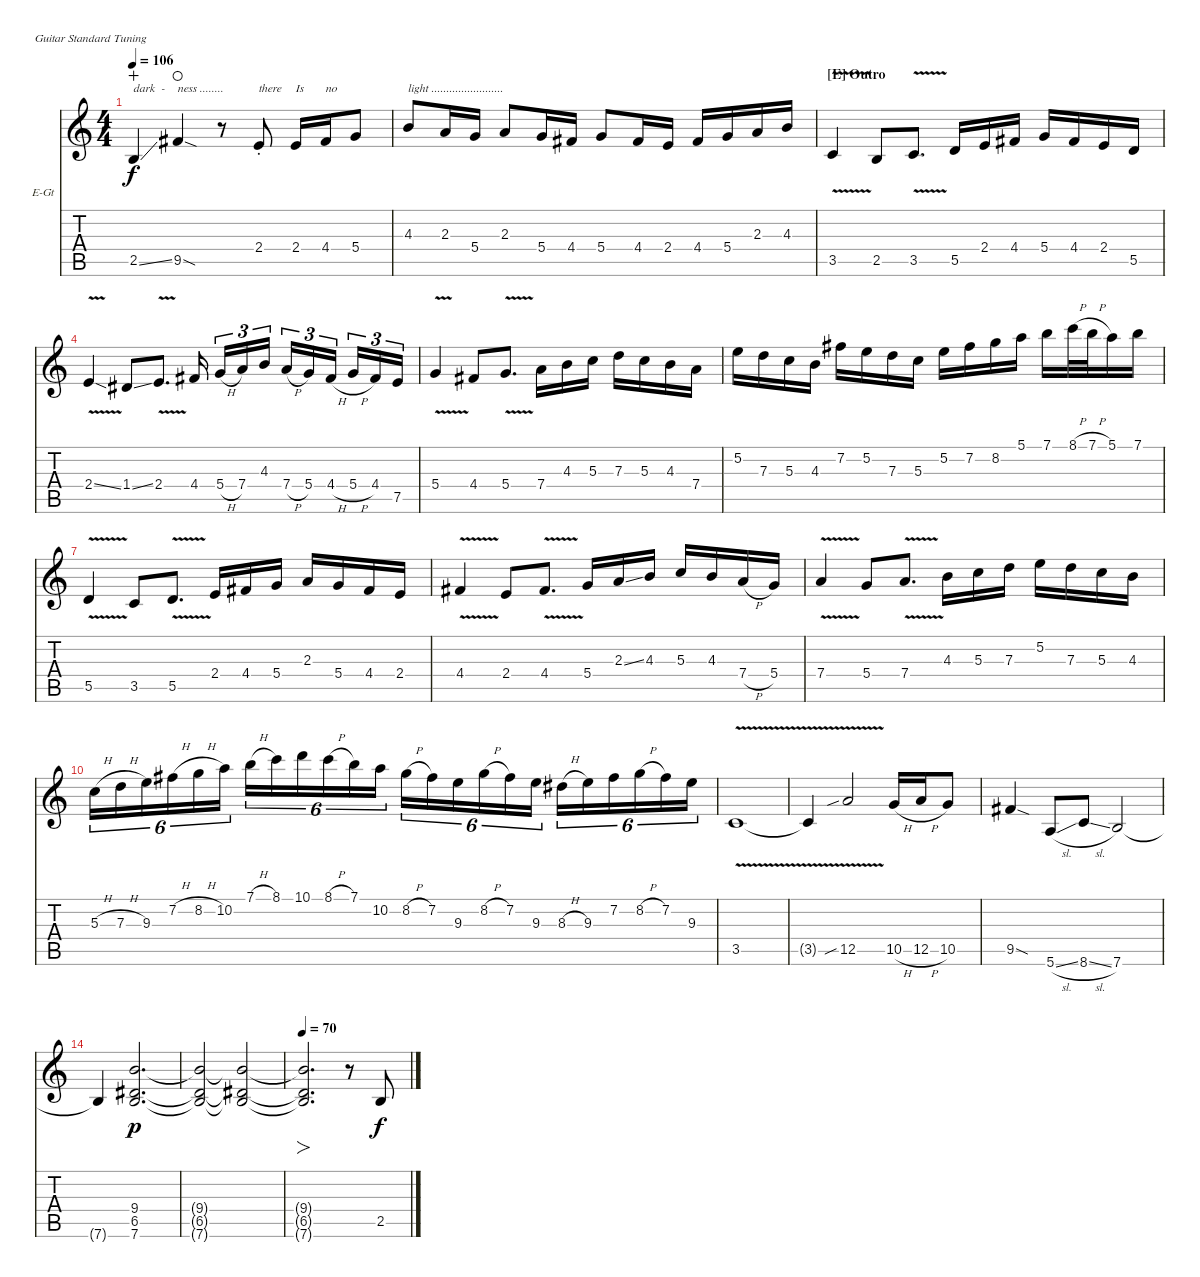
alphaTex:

\bracketExtendMode nobrackets
\firstSystemTrackNameOrientation horizontal
\otherSystemsTrackNameOrientation horizontal
\defaultBarNumberDisplay FirstOfSystem
\track ("Ulrich Roth" "E-Gt") {instrument distortionguitar}
\staff {score tabs}
\tuning (E4 B3 G3 D3 A2 E2)
\ts (4 4)
\tempo 106
\clef g2
\scale
0.495072
\ks c
2.5{ss}.4{txt "dark  -" dy f wahc} 9.5{sod}.4{txt "ness ........" waho} r.8 2.4{st}.8{txt "there"} 2.4.16{txt "Is"} 4.4.16{txt "no"} 5.4.8 |
\scale
0.505215 4.3.8{txt "light ........................"} 2.3.16 5.4.16 2.3.8 5.4.16 4.4.16 5.4.8 4.4.16 2.4.16 4.4.16 5.4.16 2.3.16 4.3.16 |
\section ("E" "Outro")
\scale
0.508735 3.5{v}.4 2.5.8 3.5{v}.8{d} 5.5.16 2.4.16 4.4.16 5.4.16 4.4.16 2.4.16 5.5.16 |
\scale
0.491134 2.4{v ss}.4 1.4{ss}.8 2.4{v}.8{d} 4.4.16 5.4{h}.16{tu (3 2)} 7.4.16{tu (3 2)} 4.3.16{tu (3 2)} 7.4{h}.16{tu (3 2)} 5.4.16{tu (3 2)} 4.4{h}.16{tu (3 2)} 5.4{h}.16{tu (3 2)} 4.4.16{tu (3 2)} 7.5.16{tu (3 2)} |
\scale
0.491727 5.4{v}.4 4.4.8 5.4{v}.8{d} 7.4.16 4.3.16 5.3.16 7.3.16 5.3.16 4.3.16 7.4.16 |
\scale
0.50828 5.2.16 7.3.16 5.3.16 4.3.16 7.2.16 5.2.16 7.3.16 5.3.16 5.2.16 7.2.16 8.2.16 5.1.16 7.1.16 8.1{h}.32 7.1{h}.32 5.1.16 7.1.16 |
\scale
0.506045 5.5{v}.4 3.5.8 5.5{v}.8{d} 2.4.16 4.4.16 5.4.16 2.3.16 5.4.16 4.4.16 2.4.16 |
\scale
0.493769 4.4{v}.4 2.4.8 4.4{v}.8{d} 5.4.16 2.3{ss}.16 4.3.16 5.3.16 4.3.16 7.4{h}.16 5.4.16 |
7.4{v}.4 5.4.8 7.4{v}.8{d} 4.3.16 5.3.16 7.3.16 5.2.16 7.3.16 5.3.16 4.3.16 |
5.3{h}.16{tu (6 4)} 7.3{h}.16{tu (6 4)} 9.3.16{tu (6 4)} 7.2{h}.16{tu (6 4)} 8.2{h}.16{tu (6 4)} 10.2.16{tu (6 4)} 7.1{h}.16{tu (6 4)} 8.1.16{tu (6 4)} 10.1.16{tu (6 4)} 8.1{h}.16{tu (6 4)} 7.1.16{tu (6 4)} 10.2.16{tu (6 4)} 8.2{h}.16{tu (6 4)} 7.2.16{tu (6 4)} 9.3.16{tu (6 4)} 8.2{h}.16{tu (6 4)} 7.2.16{tu (6 4)} 9.3.16{tu (6 4)} 8.3{h}.16{tu (6 4)} 9.3.16{tu (6 4)} 7.2.16{tu (6 4)} 8.2{h}.16{tu (6 4)} 7.2.16{tu (6 4)} 9.3.16{tu (6 4)} |
\scale
0.296699 3.5{v}.1 |
\scale
0.380108 3.5{v t}.4 12.5{v sib}.2 10.5{h}.16 12.5{h}.16 10.5.8 |
\scale
0.323669 9.5{sod}.4 5.6{sl}.8 8.6{sl}.8 7.6.2 |
\scale
0.368222 7.6{t}.4 (7.6 6.5 9.4).2{d dy p} |
\scale
0.341158 (7.6{t} 6.5{t} 9.4{t}).2 (7.6{t} 6.5{t} 9.4{t}).2 |
\tempo 70
\scale
0.423224 (7.6{t} 6.5{t} 9.4{t}).2{fo d} r.8 2.5.8{dy f}
